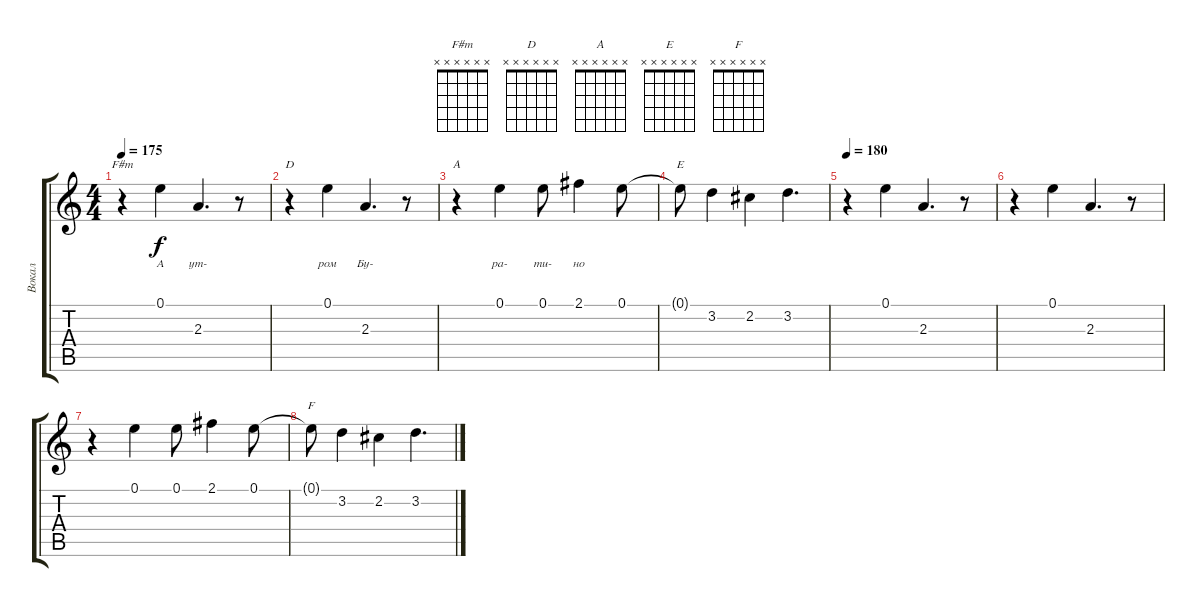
\track ("Вокал" "Вокал") {instrument synthbass2}
\staff {score tabs}
\tuning (E4 B3 G3 D3 A2 E2) {hide}
\chord ("F#m" x x x x x x)
\chord ("D" x x x x x x)
\chord ("A" x x x x x x)
\chord ("E" x x x x x x)
\chord ("F" x x x x x x)
\ts (4 4)
\tempo 175
\clef g2
\ks c
r.4{ch "F#m" dy f} 0.1.4{lyrics (0 "А") lyrics (1 "") lyrics (2 "") lyrics (3 "") lyrics (4 "")} 2.3.4{d lyrics (0 "ут-") lyrics (1 "") lyrics (2 "") lyrics (3 "") lyrics (4 "")} r.8 |
r.4{ch "D"} 0.1.4{lyrics (0 "ром") lyrics (1 "") lyrics (2 "") lyrics (3 "") lyrics (4 "")} 2.3.4{d lyrics (0 "Бу-") lyrics (1 "") lyrics (2 "") lyrics (3 "") lyrics (4 "")} r.8 |
r.4{ch "A"} 0.1.4{lyrics (0 "ра-") lyrics (1 "") lyrics (2 "") lyrics (3 "") lyrics (4 "")} 0.1.8{lyrics (0 "ти-") lyrics (1 "") lyrics (2 "") lyrics (3 "") lyrics (4 "")} 2.1.4{lyrics (0 "но") lyrics (1 "") lyrics (2 "") lyrics (3 "") lyrics (4 "")} 0.1.8 |
0.1{t}.8{ch "E"} 3.2.4 2.2.4 3.2.4{d} |
\tempo 180
r.4 0.1.4 2.3.4{d} r.8 |
r.4 0.1.4 2.3.4{d} r.8 |
r.4 0.1.4 0.1.8 2.1.4 0.1.8 |
0.1{t}.8{ch "F"} 3.2.4 2.2.4 3.2.4{d}
